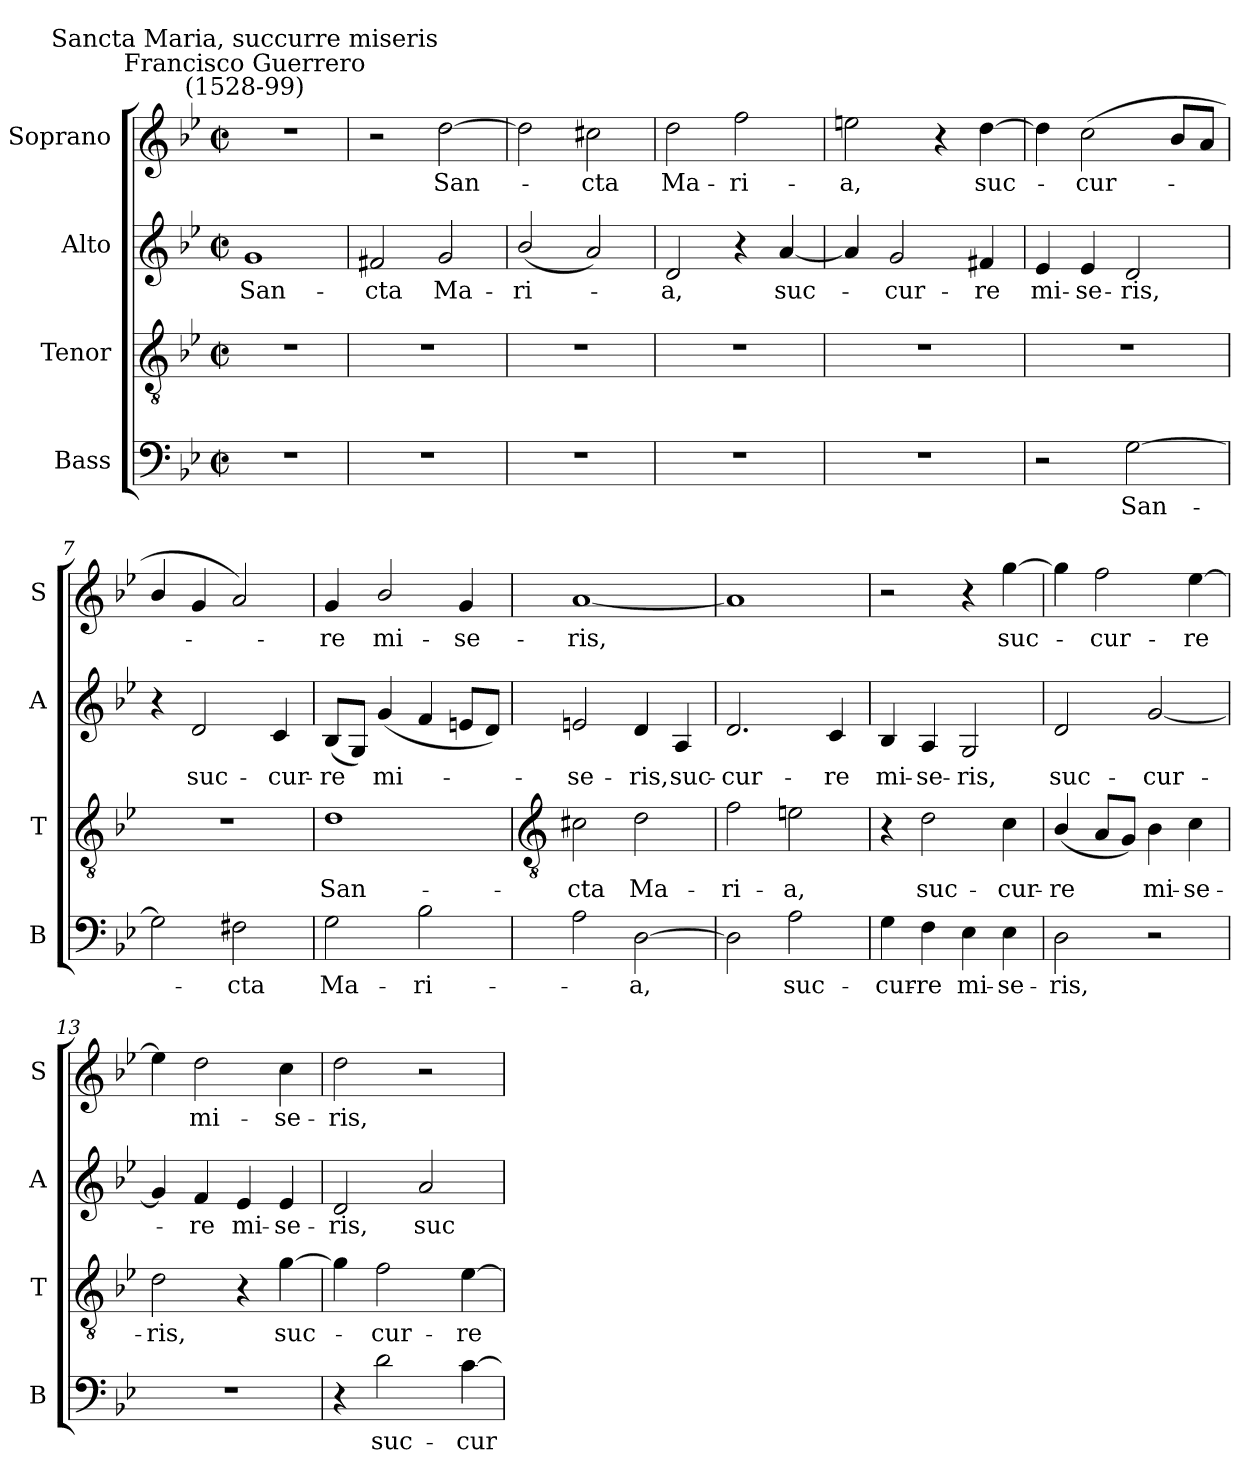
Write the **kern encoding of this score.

**kern	**text	**kern	**text	**kern	**text	**kern	**text
*part4	*part4	*part3	*part3	*part2	*part2	*part1	*part1
*staff4	*staff4	*staff3	*staff3	*staff2	*staff2	*staff1	*staff1
*I"Bass	*	*I"Tenor	*	*I"Alto	*	*I"Soprano	*
*I'B	*	*I'T	*	*I'A	*	*I'S	*
*clefF4	*	*clefGv2	*	*clefG2	*	*clefG2	*
*k[b-e-]	*	*k[b-e-]	*	*k[b-e-]	*	*k[b-e-]	*
*B-:	*	*B-:	*	*B-:	*	*B-:	*
*M2/2	*	*M2/2	*	*M2/2	*	*M2/2	*
*met(c|)	*	*met(c|)	*	*met(c|)	*	*met(c|)	*
=1	=1	=1	=1	=1	=1	=1	=1
!	!	!	!	!	!	!LO:TX:a:cj:t=Francisco Guerrero\n(1528-99)	!
!	!	!	!	!	!	!LO:TX:a:cj:t=Sancta Maria, succurre miseris	!
!	!	!	!	!	!LO:LY:b	!	!
1r	.	1r	.	1g	San-	1r	.
=2	=2	=2	=2	=2	=2	=2	=2
!	!	!	!	!	!LO:LY:b	!	!
1r	.	1r	.	2f#X	-cta	2r	.
!	!	!	!	!	!LO:LY:b	!	!LO:LY:b
.	.	.	.	2g	Ma-	[2dd	San-
=3	=3	=3	=3	=3	=3	=3	=3
!	!	!	!	!	!LO:LY:b	!	!
1r	.	1r	.	(<2b-/	-ri-	2dd]	.
!	!	!	!	!	!	!	!LO:LY:b
.	.	.	.	2a)	.	2cc#X	cta
=4	=4	=4	=4	=4	=4	=4	=4
!	!	!	!	!	!LO:LY:b	!	!LO:LY:b
1r	.	1r	.	2d	a,	2dd	Ma-
!	!	!	!	!	!	!	!LO:LY:b
.	.	.	.	4r	.	2ff	-ri-
!	!	!	!	!	!LO:LY:b	!	!
.	.	.	.	[4a	suc-	.	.
=5	=5	=5	=5	=5	=5	=5	=5
!	!	!	!	!	!	!	!LO:LY:b
1r	.	1r	.	4a]	.	2een	-a,
!	!	!	!	!	!LO:LY:b	!	!
.	.	.	.	2g	cur-	.	.
.	.	.	.	.	.	4r	.
!	!	!	!	!	!LO:LY:b	!	!LO:LY:b
.	.	.	.	4f#X	-re	[4dd	suc-
=6	=6	=6	=6	=6	=6	=6	=6
!	!	!	!	!	!LO:LY:b	!	!
2r	.	1r	.	4e-	mi-	4dd]	.
!	!	!	!	!	!LO:LY:b	!	!LO:LY:b
.	.	.	.	4e-	-se-	(<2cc	cur-
!	!LO:LY:b	!	!	!	!LO:LY:b	!	!
[2G	San-	.	.	2d	-ris,	.	.
.	.	.	.	.	.	8b-L	.
.	.	.	.	.	.	8aJ	.
=7	=7	=7	=7	=7	=7	=7	=7
2G]	.	1r	.	4r	.	4b-/	.
!	!	!	!	!	!LO:LY:b	!	!
.	.	.	.	2d	suc-	4g	.
!	!LO:LY:b	!	!	!	!	!	!
2F#X	cta	.	.	.	.	2a)	.
!	!	!	!	!	!LO:LY:b	!	!
.	.	.	.	4c	-cur-	.	.
=8	=8	=8	=8	=8	=8	=8	=8
!	!LO:LY:b	!	!LO:LY:b	!	!LO:LY:b	!	!LO:LY:b
2G	Ma-	1d	San-	(<8B-L	-re	4g	re
.	.	.	.	8GJ)	.	.	.
!	!	!	!	!	!LO:LY:b	!	!LO:LY:b
.	.	.	.	(<4g	mi-	2b-/	mi-
!	!LO:LY:b	!	!	!	!	!	!
2B-	-ri-	.	.	4f	.	.	.
!	!	!	!	!	!	!	!LO:LY:b
.	.	.	.	8enL	.	4g	-se-
.	.	.	.	8dJ)	.	.	.
!!LO:LB:g=z
=9	=9	=9	=9	=9	=9	=9	=9
*	*	*clefGv2	*	*	*	*	*
!	!	!	!LO:LY:b	!	!LO:LY:b	!	!LO:LY:b
2A	.	2c#X	-cta	2en	se-	[1a	-ris,
!	!LO:LY:b	!	!LO:LY:b	!	!LO:LY:b	!	!
[2D	a,	2d	Ma-	4d	-ris,	.	.
!	!	!	!	!	!LO:LY:b	!	!
.	.	.	.	4A	suc-	.	.
=10	=10	=10	=10	=10	=10	=10	=10
!	!	!	!LO:LY:b	!	!LO:LY:b	!	!
2D]	.	2f	-ri-	2.d	-cur-	1a]	.
!	!LO:LY:b	!	!LO:LY:b	!	!	!	!
2A	suc-	2en	-a,	.	.	.	.
!	!	!	!	!	!LO:LY:b	!	!
.	.	.	.	4c	-re	.	.
=11	=11	=11	=11	=11	=11	=11	=11
!	!LO:LY:b	!	!	!	!LO:LY:b	!	!
4G	-cur-	4r	.	4B-	mi-	2r	.
!	!LO:LY:b	!	!LO:LY:b	!	!LO:LY:b	!	!
4F	-re	2d	suc-	4A	-se-	.	.
!	!LO:LY:b	!	!	!	!LO:LY:b	!	!
4E-	mi-	.	.	2G	-ris,	4r	.
!	!LO:LY:b	!	!LO:LY:b	!	!	!	!LO:LY:b
4E-	-se-	4c	-cur-	.	.	[4gg	suc-
=12	=12	=12	=12	=12	=12	=12	=12
!	!LO:LY:b	!	!LO:LY:b	!	!LO:LY:b	!	!
2D	-ris,	(<4B-/	-re	2d	suc-	4gg]	.
!	!	!	!	!	!	!	!LO:LY:b
.	.	8AL	.	.	.	2ff	cur-
.	.	8GJ)	.	.	.	.	.
!	!	!	!LO:LY:b	!	!LO:LY:b	!	!
2r	.	4B-	mi-	[2g	-cur-	.	.
!	!	!	!LO:LY:b	!	!	!	!LO:LY:b
.	.	4c	-se-	.	.	[4ee-	-re
=13	=13	=13	=13	=13	=13	=13	=13
!	!	!	!LO:LY:b	!	!	!	!
1r	.	2d	-ris,	4g]	.	4ee-]	.
!	!	!	!	!	!LO:LY:b	!	!LO:LY:b
.	.	.	.	4f	re	2dd	mi-
!	!	!	!	!	!LO:LY:b	!	!
.	.	4r	.	4e-	mi-	.	.
!	!	!	!LO:LY:b	!	!LO:LY:b	!	!LO:LY:b
.	.	[4g	suc-	4e-	-se-	4cc	-se-
=14	=14	=14	=14	=14	=14	=14	=14
!	!	!	!	!	!LO:LY:b	!	!LO:LY:b
4r	.	4g]	.	2d	-ris,	2dd	-ris,
!	!LO:LY:b	!	!LO:LY:b	!	!	!	!
2d	suc-	2f	cur-	.	.	.	.
!	!	!	!	!	!LO:LY:b	!	!
.	.	.	.	2a	suc-	2r	.
!	!LO:LY:b	!	!LO:LY:b	!	!	!	!
[4c	-cur-	[4e-	-re	.	.	.	.
=	=	=	=	=	=	=	=
*-	*-	*-	*-	*-	*-	*-	*-
